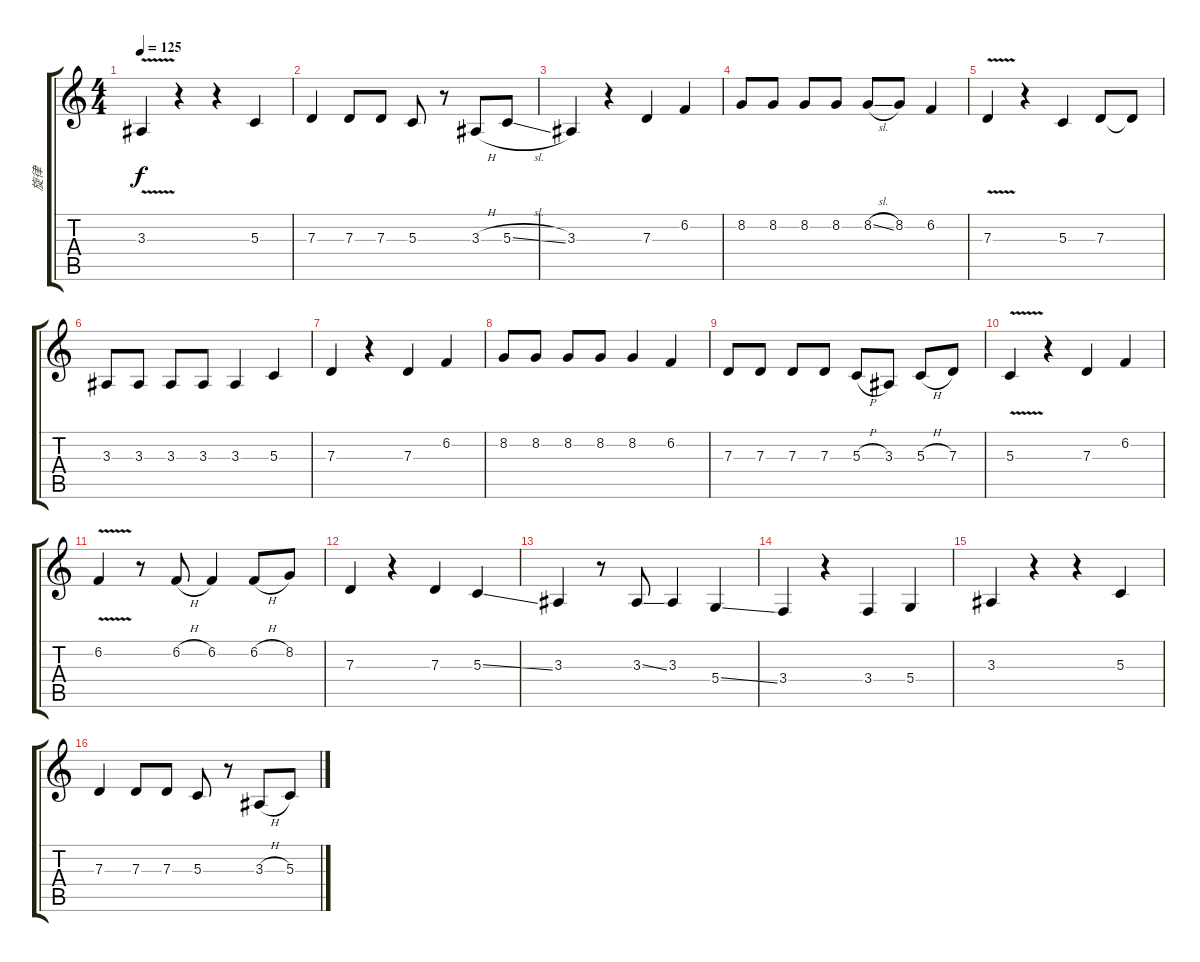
\track ("旋律" "旋律") {instrument accordion}
\staff {score tabs}
\tuning (E4 B3 G3 D3 A2 E2) {hide}
\ts (4 4)
\tempo 125
\clef g2
\ks c
3.3{v}.4{dy f} r.4 r.4 5.3.4 |
7.3.4 7.3.8 7.3.8 5.3.8 r.8 3.3{h}.8 5.3{sl}.8 |
3.3.4 r.4 7.3.4 6.2.4 |
8.2.8 8.2.8 8.2.8 8.2.8 8.2{sl}.8 8.2.8 6.2.4 |
7.3{v}.4 r.4 5.3.4 7.3.8 7.3{t}.8 |
3.3.8 3.3.8 3.3.8 3.3.8 3.3.4 5.3.4 |
7.3.4 r.4 7.3.4 6.2.4 |
8.2.8 8.2.8 8.2.8 8.2.8 8.2.4 6.2.4 |
7.3.8 7.3.8 7.3.8 7.3.8 5.3{h}.8 3.3.8 5.3{h}.8 7.3.8 |
5.3{v}.4 r.4 7.3.4 6.2.4 |
6.2{v}.4 r.8 6.2{h}.8 6.2.4 6.2{h}.8 8.2.8 |
7.3.4 r.4 7.3.4 5.3{ss}.4 |
3.3.4 r.8 3.3{ss}.8 3.3.4 5.4{ss}.4 |
3.4.4 r.4 3.4.4 5.4.4 |
3.3.4 r.4 r.4 5.3.4 |
7.3.4 7.3.8 7.3.8 5.3.8 r.8 3.3{h}.8 5.3{sl}.8
